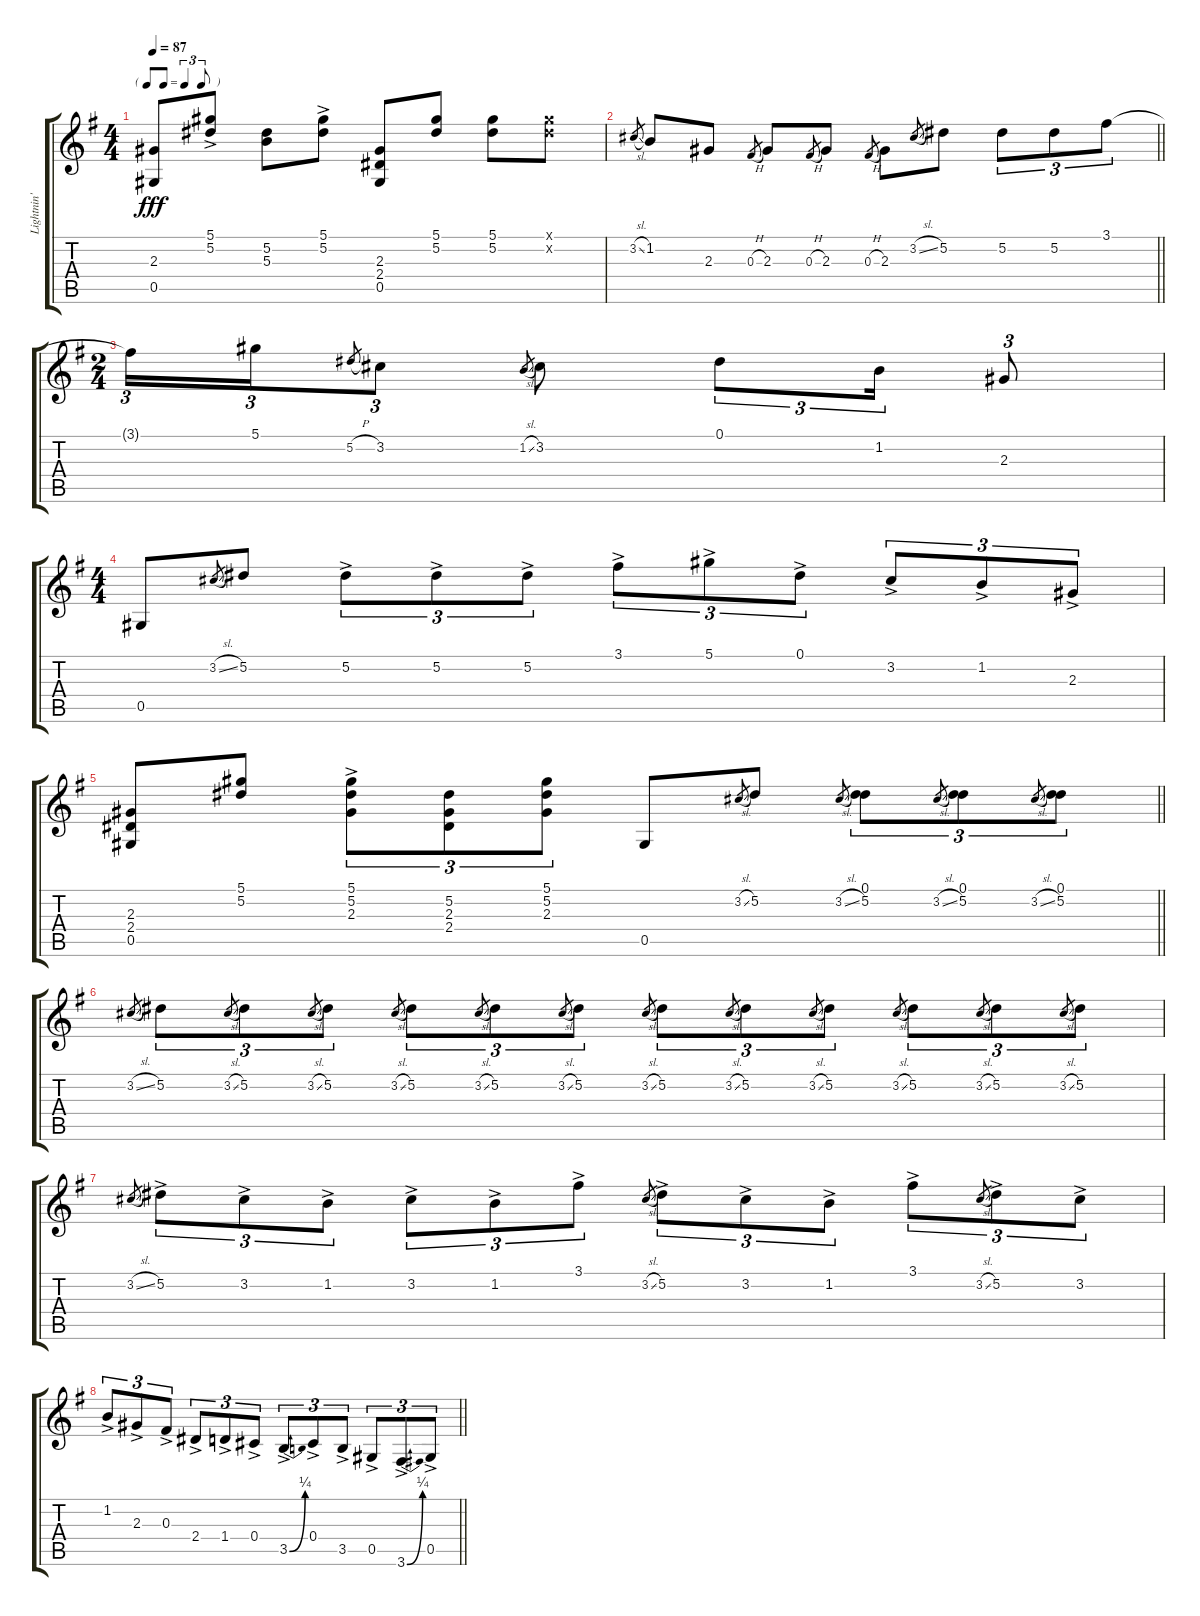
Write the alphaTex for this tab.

\track ("Lightnin' Hopkins" "Lightnin' ") {instrument acousticguitarsteel}
\staff {score tabs}
\tuning (Eb4 Bb3 Gb3 Db3 Ab2 Eb2) {hide}
\ts (4 4)
\tf triplet8th
\tempo 87
\clef g2
\ks g
(2.3 0.5).8{dy fff} (5.1{ac} 5.2{ac}).8 (5.2 5.3).8 (5.1{ac} 5.2{ac}).8 (2.3 2.4 0.5).8 (5.1 5.2).8 (5.1 5.2).8 (5.1{x} 5.2{x}).8 |
\barLineRight lightlight
3.2{sl}.8{gr} 1.2.8 2.3.8 0.3{h}.8{gr} 2.3.8 0.3{h}.8{gr} 2.3.8 0.3{h}.8{gr} 2.3.8 3.2{sl}.8{gr} 5.2.8 5.2.8{tu (3 2)} 5.2.8{tu (3 2)} 3.1.8{tu (3 2)} |
\ts (2 4)
3.1{t}.16{tu (3 2)} 5.1.16{tu (3 2)} 5.2{h}.8{gr} 3.2.8{tu (3 2)} 1.2{sl}.8{gr} 3.2.8 0.1.8{tu (3 2)} 1.2.16{tu (3 2)} 2.3.8{tu (3 2)} |
\ts (4 4)
0.5.8 3.2{sl}.8{gr} 5.2.8 5.2{ac}.8{tu (3 2)} 5.2{ac}.8{tu (3 2)} 5.2{ac}.8{tu (3 2)} 3.1{ac}.8{tu (3 2)} 5.1{ac}.8{tu (3 2)} 0.1{ac}.8{tu (3 2)} 3.2{ac}.8{tu (3 2)} 1.2{ac}.8{tu (3 2)} 2.3{ac}.8{tu (3 2)} |
\barLineRight lightlight
(2.3 2.4 0.5).8 (5.1 5.2).8 (5.1{ac} 5.2{ac} 2.3{ac}).8{tu (3 2)} (5.2 2.3 2.4).8{tu (3 2)} (5.1 5.2 2.3).8{tu (3 2)} 0.5.8 3.2{sl}.8{gr} 5.2.8 3.2{sl}.8{gr} (0.1 5.2).8{tu (3 2)} 3.2{sl}.8{gr} (0.1 5.2).8{tu (3 2)} 3.2{sl}.8{gr} (0.1 5.2).8{tu (3 2)} |
3.2{sl}.8{gr} 5.2.8{tu (3 2)} 3.2{sl}.8{gr} 5.2.8{tu (3 2)} 3.2{sl}.8{gr} 5.2.8{tu (3 2)} 3.2{sl}.8{gr} 5.2.8{tu (3 2)} 3.2{sl}.8{gr} 5.2.8{tu (3 2)} 3.2{sl}.8{gr} 5.2.8{tu (3 2)} 3.2{sl}.8{gr} 5.2.8{tu (3 2)} 3.2{sl}.8{gr} 5.2.8{tu (3 2)} 3.2{sl}.8{gr} 5.2.8{tu (3 2)} 3.2{sl}.8{gr} 5.2.8{tu (3 2)} 3.2{sl}.8{gr} 5.2.8{tu (3 2)} 3.2{sl}.8{gr} 5.2.8{tu (3 2)} |
3.2{sl}.8{gr} 5.2{ac}.8{tu (3 2)} 3.2{ac}.8{tu (3 2)} 1.2{ac}.8{tu (3 2)} 3.2{ac}.8{tu (3 2)} 1.2{ac}.8{tu (3 2)} 3.1{ac}.8{tu (3 2)} 3.2{sl}.8{gr} 5.2{ac}.8{tu (3 2)} 3.2{ac}.8{tu (3 2)} 1.2{ac}.8{tu (3 2)} 3.1{ac}.8{tu (3 2)} 3.2{sl}.8{gr} 5.2{ac}.8{tu (3 2)} 3.2{ac}.8{tu (3 2)} |
\barLineRight lightlight
1.2{ac}.8{tu (3 2)} 2.3{ac}.8{tu (3 2)} 0.3{ac}.8{tu (3 2)} 2.4{ac}.8{tu (3 2)} 1.4{ac}.8{tu (3 2)} 0.4{ac}.8{tu (3 2)} 3.5{be (bend 0 0 60 1) ac}.8{tu (3 2)} 0.4{ac}.8{tu (3 2)} 3.5{ac}.8{tu (3 2)} 0.5{ac}.8{tu (3 2)} 3.6{be (bend 0 0 60 1) ac}.8{tu (3 2)} 0.5{ac}.8{tu (3 2)}
